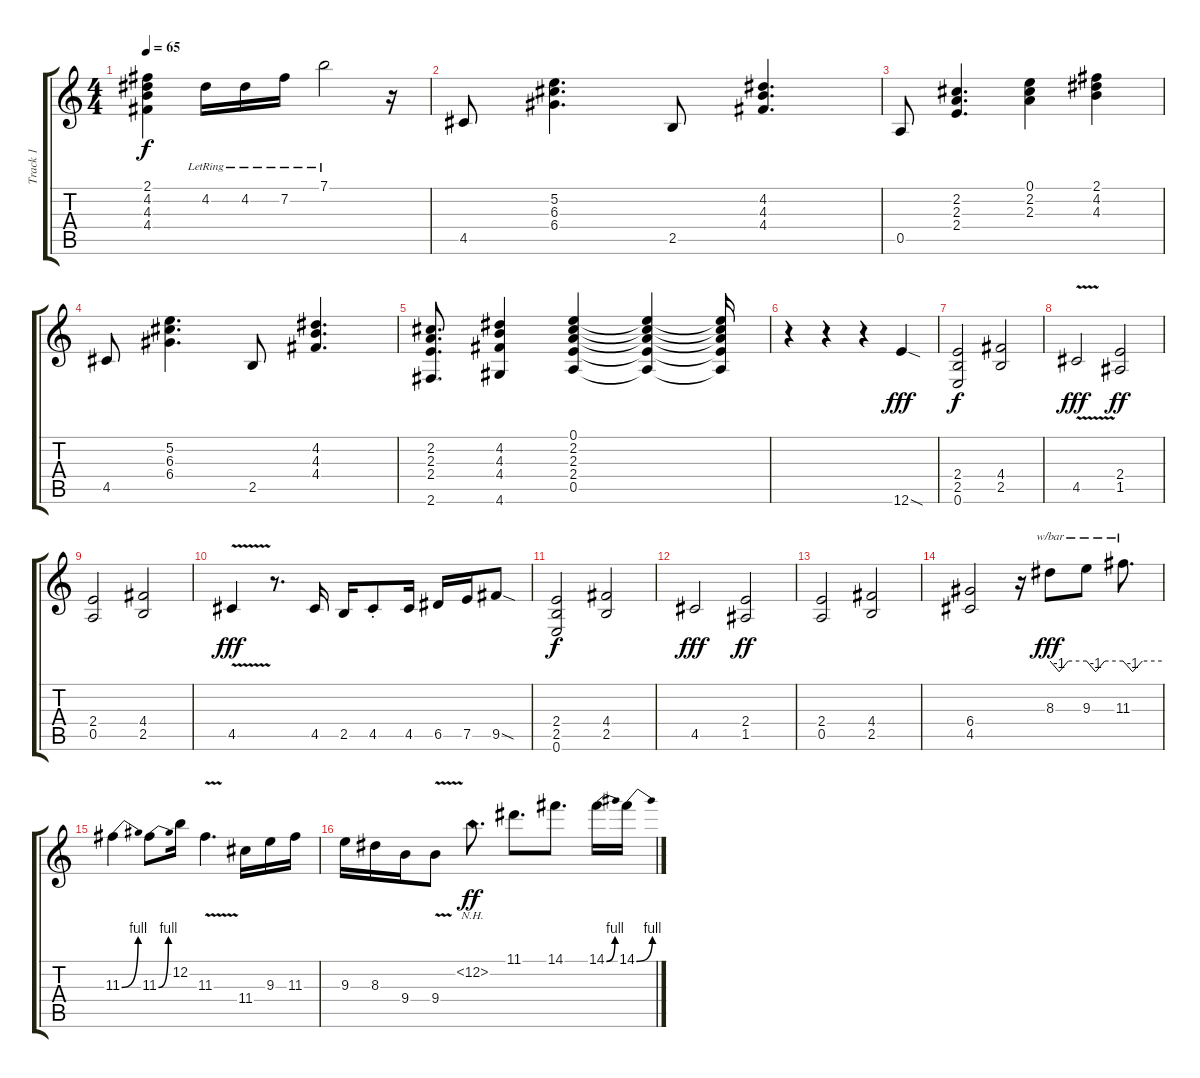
\track ("Track 1" "Track 1") {instrument electricguitarclean}
\staff {score tabs}
\tuning (E4 B3 G3 D3 A2 E2) {hide}
\ts (4 4)
\tempo 65
\clef g2
\ks c
(2.1 4.2 4.3 4.4).4{dy f} 4.2{lr}.16 4.2{lr}.16 7.2{lr}.16 7.1{lr}.2 r.16 |
4.5.8 (5.2 6.3 6.4).4{d} 2.5.8 (4.2 4.3 4.4).4{d} |
0.5.8 (2.2 2.3 2.4).4{d} (0.1 2.2 2.3).4 (2.1 4.2 4.3).4 |
4.5.8 (5.2 6.3 6.4).4{d} 2.5.8 (4.2 4.3 4.4).4{d} |
(2.2 2.3 2.4 2.6).8{d} (4.2 4.3 4.4 4.6).4 (0.1 2.2 2.3 2.4 0.5).4 (0.1{t} 2.2{t} 2.3{t} 2.4{t} 0.5{t}).4 (0.1{t} 2.2{t} 2.3{t} 2.4{t} 0.5{t}).16 |
r.4 r.4 r.4 12.6{sod}.4{dy fff volume 11 instrument distortionguitar} |
(2.4 2.5 0.6).2{dy f} (4.4 2.5).2 |
4.5{v}.2{dy fff} (2.4 1.5).2{dy ff} |
(2.4 0.5).2 (4.4 2.5).2 |
4.5{v}.4{dy fff} r.8{d} 4.5.16 2.5.16 4.5{st}.8 4.5.16 6.5.16 7.5.16 9.5{sod}.8 |
(2.4 2.5 0.6).2{dy f} (4.4 2.5).2 |
4.5.2{dy fff} (2.4 1.5).2{dy ff} |
(2.4 0.5).2 (4.4 2.5).2 |
(6.4 4.5).2 r.16 8.3.8{tbe (custom default 0 0 15 -4 30 0 60 0) dy fff volume 12 balance 8} 9.3.8{tbe (custom default 0 0 15 -4 30 0 60 0)} 11.3.8{d tbe (custom default 0 0 15 -4 30 0 60 0)} |
11.3{be (bend 0 0 60 4)}.4 11.3{be (bend 0 0 60 4)}.8 12.2.16 11.3{v}.4{d} 11.4.16 9.3.16 11.3.16 |
9.3.16 8.3.16 9.4.16 9.4{v}.8 12.2{nh}.8{d dy ff} 11.1.8{d} 14.1.8{d} 14.1{be (bend 0 0 60 4)}.16 14.1{be (bend 0 0 60 4)}.16
